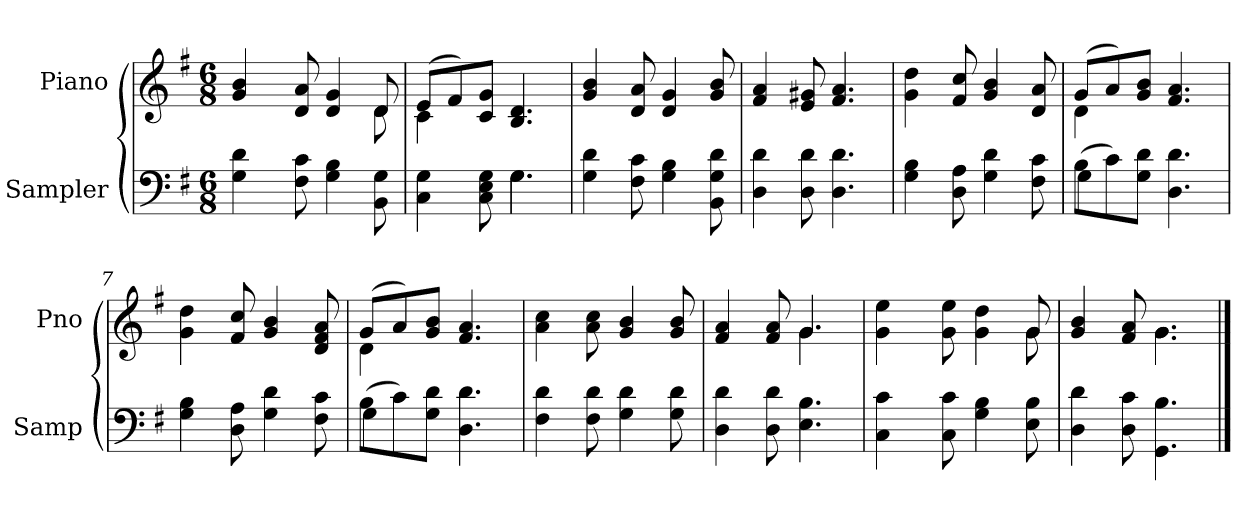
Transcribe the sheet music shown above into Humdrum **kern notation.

**kern	**kern
*part2	*part1
*staff2	*staff1
*I"Sampler	*I"Piano
*I'Samp	*I'Pno
*clefF4	*clefG2
*k[f#]	*k[f#]
*G:	*G:
*M6/8	*M6/8
=1	=1
*	*^
4G 4d	4g 4b	8ryy
*	*v	*v
8F# 8c	8d 8a
4G 4B	4d 4g
*	*^
8BB 8G	8d/	8d
=2	=2	=2
*^	*	*
4C 4G	4.ryy	(8e/L	4c
.	.	8f#/)	.
8C 8E 8G	.	8c/ 8g/J	2ryy
4.G\	4.G	4.B 4.d	.
*v	*v	*	*
*	*v	*v
=3	=3
4G 4d	4g 4b
8F# 8c	8d 8a
4G 4B	4d 4g
8BB 8G 8d	8g 8b
=4	=4
4D 4d	4f# 4a
8D 8d	8e 8g#X
4.D 4.d	4.f# 4.a
=5	=5
4G 4B	4g 4dd
8D 8A	8f# 8cc
4G 4d	4g 4b
8F# 8c	8d 8a
=6	=6
*^	*^
(8B\L	4G	(8g/L	4d
8c\)	.	8a/)	.
8G\ 8d\J	2ryy	8g/ 8b/J	2ryy
4.D 4.d	.	4.f# 4.a	.
*v	*v	*	*
*	*v	*v
=7	=7
4G 4B	4g 4dd
8D 8A	8f# 8cc
4G 4d	4g 4b
8F# 8c	8d 8f# 8a
=8	=8
*^	*^
(8B\L	4G	(8g/L	4d
8c\)	.	8a/)	.
8G\ 8d\J	2ryy	8g/ 8b/J	2ryy
4.D 4.d	.	4.f# 4.a	.
*v	*v	*	*
*	*v	*v
=9	=9
4F# 4d	4a 4cc
8F# 8d	8a 8cc
4G 4d	4g 4b
8G 8d	8g 8b
=10	=10
*	*^
4D 4d	4f# 4a	4.ryy
8D 8d	8f# 8a	.
4.E 4.B	4.g/	4.g
=11	=11	=11
4C 4c	4g 4ee	8ryy
*	*v	*v
8C 8c	8g 8ee
4G 4B	4g 4dd
*	*^
8E 8B	8g/	8g
=12	=12	=12
4D 4d	4g 4b	4.ryy
8D 8c	8f# 8a	.
4.GG 4.B	4.g\	4.g
*	*v	*v
==	==
*-	*-
